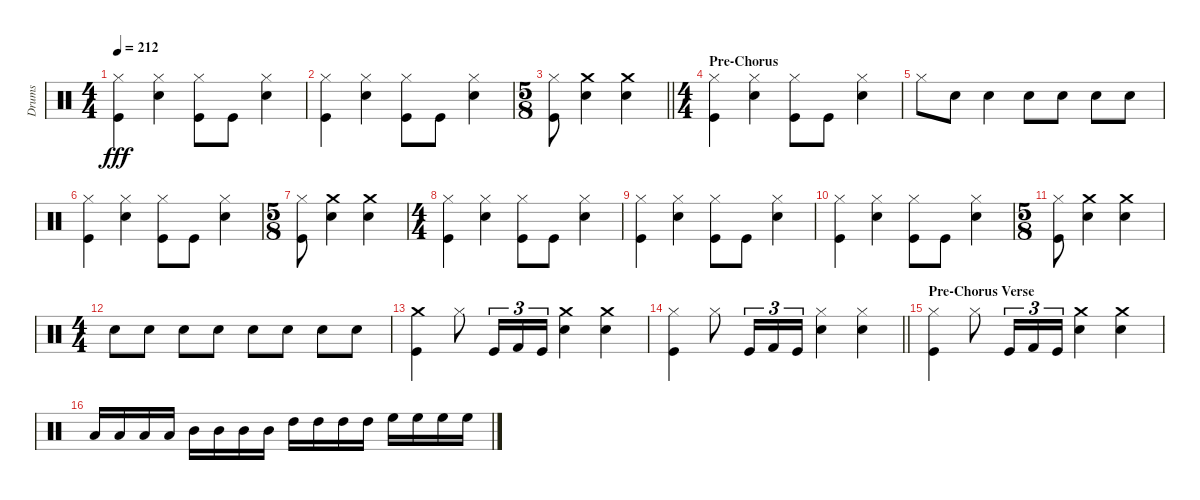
\track ("Drums" "Drums") {instrument percussion}
\staff {score}
\articulation defaults
\ts (4 4)
\tempo 212
\clef neutral
\ks c
("Kick (hit)" "Hi-Hat (closed)").4{dy fff} ("Snare (hit) 2" "Hi-Hat (closed)").4 ("Kick (hit)" "Hi-Hat (closed)").8 "Kick (hit)".8 ("Snare (hit) 2" "Hi-Hat (closed)").4 |
("Kick (hit)" "Hi-Hat (closed)").4 ("Snare (hit) 2" "Hi-Hat (closed)").4 ("Hi-Hat (closed)" "Kick (hit)").8 "Kick (hit)".8 ("Snare (hit) 2" "Hi-Hat (closed)").4 |
\ts (5 8)
\barLineRight lightlight
("Kick (hit)" "Hi-Hat (closed)").8 ("Crash medium (hit)" "Snare (hit) 2").4 ("Crash medium (hit)" "Snare (hit) 2").4 |
\ts (4 4)
\section ("" "Pre-Chorus")
("Kick (hit)" "Hi-Hat (closed)").4 ("Hi-Hat (closed)" "Snare (hit) 2").4 ("Kick (hit)" "Hi-Hat (closed)").8 "Kick (hit)".8 ("Snare (hit) 2" "Hi-Hat (closed)").4 |
"Hi-Hat (closed)".8 "Snare (hit) 2".8 "Snare (hit) 2".4 "Snare (hit) 2".8 "Snare (hit) 2".8 "Snare (hit) 2".8 "Snare (hit) 2".8 |
("Hi-Hat (closed)" "Kick (hit)").4 ("Snare (hit) 2" "Hi-Hat (closed)").4 ("Kick (hit)" "Hi-Hat (closed)").8 "Kick (hit)".8 ("Snare (hit) 2" "Hi-Hat (closed)").4 |
\ts (5 8)
("Kick (hit)" "Hi-Hat (closed)").8 ("Snare (hit) 2" "Crash medium (hit)").4 ("Crash medium (hit)" "Snare (hit) 2").4 |
\ts (4 4)
("Hi-Hat (closed)" "Kick (hit)").4 ("Snare (hit) 2" "Hi-Hat (closed)").4 ("Kick (hit)" "Hi-Hat (closed)").8 "Kick (hit)".8 ("Snare (hit) 2" "Hi-Hat (closed)").4 |
("Kick (hit)" "Hi-Hat (closed)").4 ("Snare (hit) 2" "Hi-Hat (closed)").4 ("Hi-Hat (closed)" "Kick (hit)").8 "Kick (hit)".8 ("Snare (hit) 2" "Hi-Hat (closed)").4 |
("Kick (hit)" "Hi-Hat (closed)").4 ("Snare (hit) 2" "Hi-Hat (closed)").4 ("Kick (hit)" "Hi-Hat (closed)").8 "Kick (hit)".8 ("Hi-Hat (closed)" "Snare (hit) 2").4 |
\ts (5 8)
("Kick (hit)" "Hi-Hat (closed)").8 ("Crash medium (hit)" "Snare (hit) 2").4 ("Crash medium (hit)" "Snare (hit) 2").4 |
\ts (4 4)
"Snare (hit) 2".8 "Snare (hit) 2".8 "Snare (hit) 2".8 "Snare (hit) 2".8 "Snare (hit) 2".8 "Snare (hit) 2".8 "Snare (hit) 2".8 "Snare (hit) 2".8 |
("Crash medium (hit)" "Kick (hit)").4 "Hi-Hat (closed)".8 "Kick (hit)".16{tu (3 2)} "Kick (hit) 2".16{tu (3 2)} "Kick (hit)".16{tu (3 2)} ("Crash medium (hit)" "Snare (hit) 2").4 ("Crash medium (hit)" "Snare (hit) 2").4 |
\barLineRight lightlight
("Hi-Hat (closed)" "Kick (hit)").4 "Hi-Hat (closed)".8 "Kick (hit)".16{tu (3 2)} "Kick (hit) 2".16{tu (3 2)} "Kick (hit)".16{tu (3 2)} ("Snare (hit) 2" "Hi-Hat (closed)").4 ("Snare (hit) 2" "Hi-Hat (closed)").4 |
\section ("" "Pre-Chorus Verse")
("Kick (hit)" "Hi-Hat (closed)").4 "Hi-Hat (closed)".8 "Kick (hit)".16{tu (3 2)} "Kick (hit) 2".16{tu (3 2)} "Kick (hit)".16{tu (3 2)} ("Crash medium (hit)" "Snare (hit) 2").4 ("Crash medium (hit)" "Snare (hit) 2").4 |
"Low Tom (hit)".16 "Low Tom (hit)".16 "Low Tom (hit)".16 "Low Tom (hit)".16 "Mid Tom (hit)".16 "Mid Tom (hit)".16 "Mid Tom (hit)".16 "Mid Tom (hit)".16 "High Tom (hit)".16 "High Tom (hit)".16 "High Tom (hit)".16 "High Tom (hit)".16 "High Floor Tom (hit)".16 "High Floor Tom (hit)".16 "High Floor Tom (hit)".16 "High Floor Tom (hit)".16
